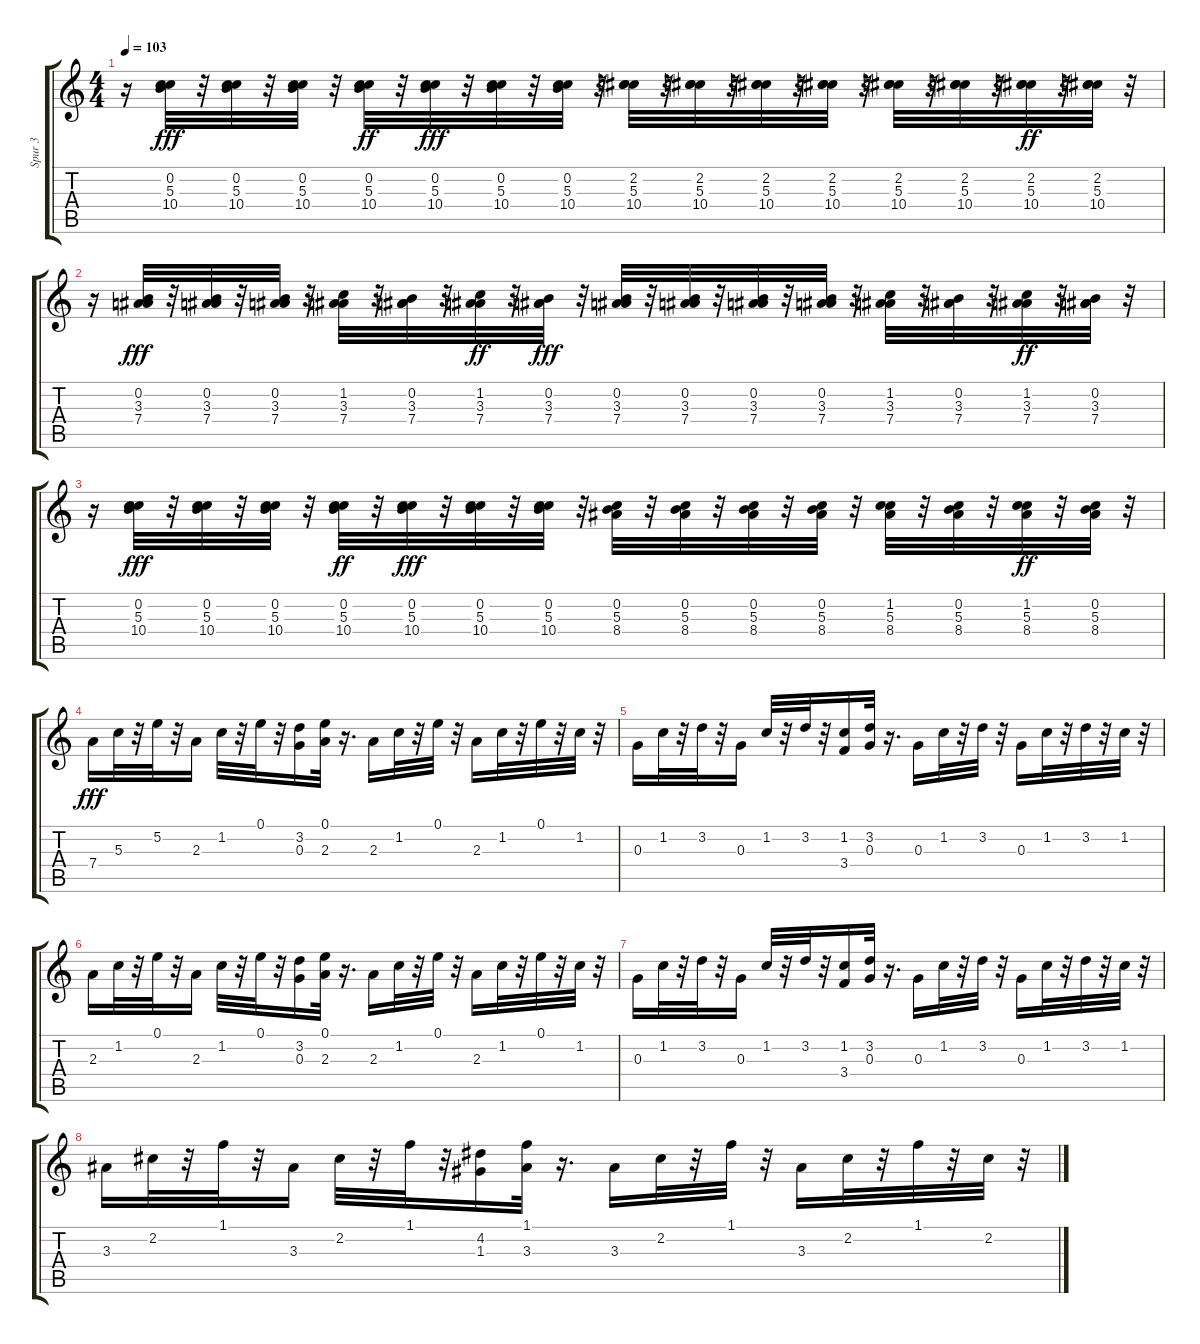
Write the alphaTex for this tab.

\track ("Spur 3" "Spur 3") {instrument acousticguitarnylon}
\staff {score tabs}
\tuning (E4 B3 G3 D3 A2 E2) {hide}
\ts (4 4)
\tempo 103
\clef g2
\ks c
r.16{dy ff} (0.2 5.3 10.4).32{dy fff balance 0} r.32 (0.2 5.3 10.4).32{balance 16} r.32 (0.2 5.3 10.4).32{balance 0} r.32 (0.2 5.3 10.4).32{dy ff balance 16} r.32 (0.2 5.3 10.4).32{dy fff balance 0} r.32 (0.2 5.3 10.4).32{balance 16} r.32 (0.2 5.3 10.4).32{balance 0} r.32 (2.2 5.3 10.4).32{balance 16} r.32 (2.2 5.3 10.4).32{balance 0} r.32 (2.2 5.3 10.4).32{balance 16} r.32 (2.2 5.3 10.4).32{balance 0} r.32 (2.2 5.3 10.4).32{balance 16} r.32 (2.2 5.3 10.4).32{balance 0} r.32 (2.2 5.3 10.4).32{dy ff balance 16} r.32 (2.2 5.3 10.4).32{balance 0} r.32 |
r.16 (0.2 3.3 7.4).32{dy fff balance 0} r.32 (0.2 3.3 7.4).32{balance 16} r.32 (0.2 3.3 7.4).32{balance 0} r.32 (1.2 3.3 7.4).32{balance 16} r.32 (0.2 3.3 7.4).32{balance 0} r.32 (1.2 3.3 7.4).32{dy ff balance 16} r.32 (0.2 3.3 7.4).32{dy fff balance 0} r.32 (0.2 3.3 7.4).32{balance 16} r.32 (0.2 3.3 7.4).32{balance 0} r.32 (0.2 3.3 7.4).32{balance 16} r.32 (0.2 3.3 7.4).32{balance 0} r.32 (1.2 3.3 7.4).32{balance 16} r.32 (0.2 3.3 7.4).32{balance 0} r.32 (1.2 3.3 7.4).32{dy ff balance 16} r.32 (0.2 3.3 7.4).32{balance 0} r.32 |
r.16 (0.2 5.3 10.4).32{dy fff balance 0} r.32 (0.2 5.3 10.4).32{balance 16} r.32 (0.2 5.3 10.4).32{balance 0} r.32 (0.2 5.3 10.4).32{dy ff balance 16} r.32 (0.2 5.3 10.4).32{dy fff balance 0} r.32 (0.2 5.3 10.4).32{balance 16} r.32 (0.2 5.3 10.4).32{balance 0} r.32 (0.2 5.3 8.4).32{balance 16} r.32 (0.2 5.3 8.4).32{balance 0} r.32 (0.2 5.3 8.4).32{balance 16} r.32 (0.2 5.3 8.4).32{balance 0} r.32 (1.2 5.3 8.4).32{balance 16} r.32 (0.2 5.3 8.4).32{balance 0} r.32 (1.2 5.3 8.4).32{dy ff balance 16} r.32 (0.2 5.3 8.4).32{balance 0} r.32 |
7.4.16{dy fff} 5.3.32{balance 8} r.32 5.2.32{balance 16} r.32 2.3.16{balance 0} 1.2.32{balance 8} r.32 0.1.32{balance 16} r.32 (3.2 0.3).16{balance 8} (0.1 2.3).32 r.16{d} 2.3.16{balance 0} 1.2.32{balance 8} r.32 0.1.32{balance 16} r.32 2.3.16{balance 0} 1.2.32{balance 8} r.32 0.1.32{balance 16} r.32 1.2.32{balance 8} r.32 |
0.3.16{balance 0} 1.2.32{balance 8} r.32 3.2.32{balance 16} r.32 0.3.16{balance 0} 1.2.32{balance 8} r.32 3.2.32{balance 16} r.32 (1.2 3.4).16{balance 8} (3.2 0.3).32 r.16{d} 0.3.16{balance 0} 1.2.32{balance 8} r.32 3.2.32{balance 16} r.32 0.3.16{balance 0} 1.2.32{balance 8} r.32 3.2.32{balance 16} r.32 1.2.32{balance 8} r.32 |
2.3.16{balance 0} 1.2.32{balance 8} r.32 0.1.32{balance 16} r.32 2.3.16{balance 0} 1.2.32{balance 8} r.32 0.1.32{balance 16} r.32 (3.2 0.3).16{balance 8} (0.1 2.3).32 r.16{d} 2.3.16{balance 0} 1.2.32{balance 8} r.32 0.1.32{balance 16} r.32 2.3.16{balance 0} 1.2.32{balance 8} r.32 0.1.32{balance 16} r.32 1.2.32{balance 8} r.32 |
0.3.16{balance 0} 1.2.32{balance 8} r.32 3.2.32{balance 16} r.32 0.3.16{balance 0} 1.2.32{balance 8} r.32 3.2.32{balance 16} r.32 (1.2 3.4).16{balance 8} (3.2 0.3).32 r.16{d} 0.3.16{balance 0} 1.2.32{balance 8} r.32 3.2.32{balance 16} r.32 0.3.16{balance 0} 1.2.32{balance 8} r.32 3.2.32{balance 16} r.32 1.2.32{balance 8} r.32 |
3.3.16{balance 0} 2.2.32{balance 8} r.32 1.1.32{balance 16} r.32 3.3.16{balance 0} 2.2.32{balance 8} r.32 1.1.32{balance 16} r.32 (4.2 1.3).16{balance 8} (1.1 3.3).32 r.16{d} 3.3.16{balance 0} 2.2.32{balance 8} r.32 1.1.32{balance 16} r.32 3.3.16{balance 0} 2.2.32{balance 8} r.32 1.1.32{balance 16} r.32 2.2.32{balance 8} r.32
